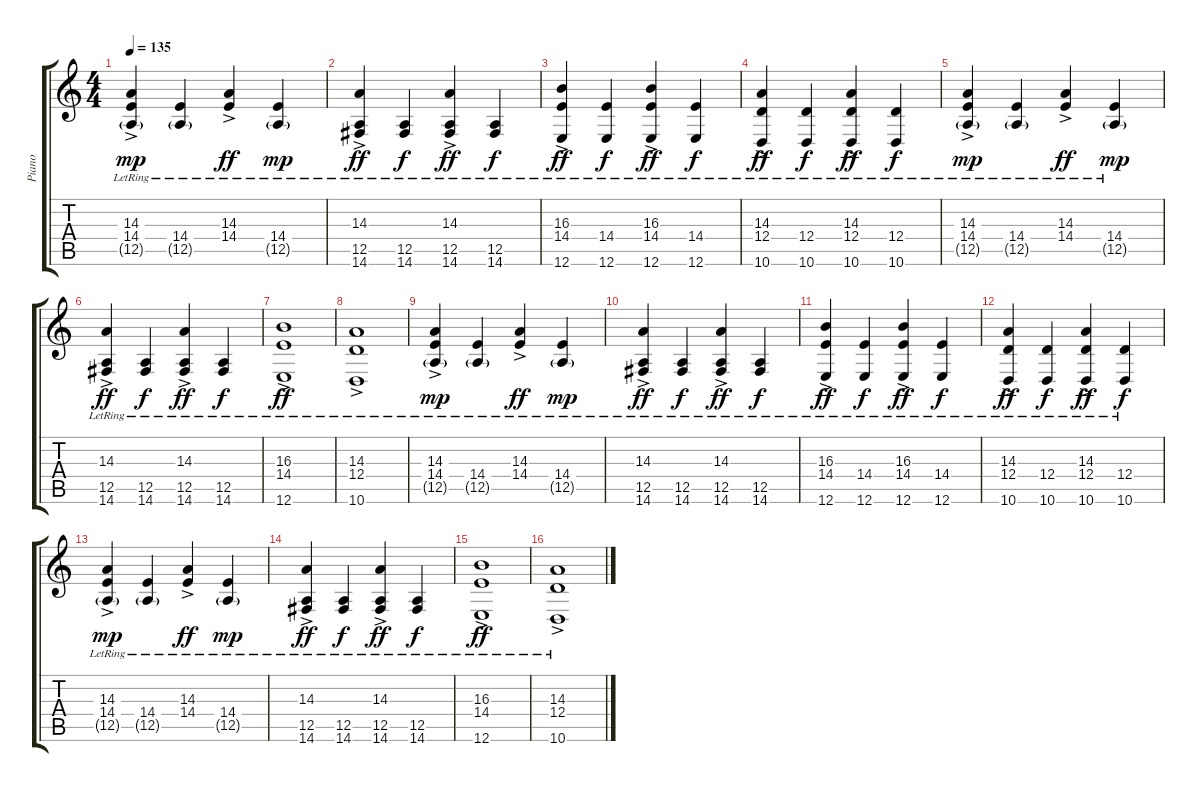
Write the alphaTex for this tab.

\track ("Piano" "Piano") {instrument acousticgrandpiano}
\staff {score tabs}
\tuning (E4 B3 G3 D3 A2 E2) {hide}
\ts (4 4)
\tempo 135
\clef g2
\ks c
(14.3{ac lr} 14.4{lr} 12.5{g lr}).4{dy mp} (14.4{lr} 12.5{g lr}).4 (14.3{ac lr} 14.4{lr}).4{dy ff} (14.4{lr} 12.5{g lr}).4{dy mp} |
(14.3{ac lr} 12.5{lr} 14.6{lr}).4{dy ff} (12.5{lr} 14.6{lr}).4{dy f} (14.3{ac lr} 12.5{lr} 14.6{lr}).4{dy ff} (12.5{lr} 14.6{lr}).4{dy f} |
(16.3{ac lr} 14.4{lr} 12.6{lr}).4{dy ff} (14.4{lr} 12.6{lr}).4{dy f} (16.3{ac lr} 14.4{lr} 12.6{lr}).4{dy ff} (14.4{lr} 12.6{lr}).4{dy f} |
(14.3{ac lr} 12.4{lr} 10.6{lr}).4{dy ff} (12.4{lr} 10.6{lr}).4{dy f} (14.3{ac lr} 12.4{lr} 10.6{lr}).4{dy ff} (12.4{lr} 10.6{lr}).4{dy f} |
(14.3{ac lr} 14.4{lr} 12.5{g lr}).4{dy mp} (14.4{lr} 12.5{g lr}).4 (14.3{ac lr} 14.4{lr}).4{dy ff} (14.4{lr} 12.5{g lr}).4{dy mp} |
(14.3{ac lr} 12.5{lr} 14.6{lr}).4{dy ff} (12.5{lr} 14.6{lr}).4{dy f} (14.3{ac lr} 12.5{lr} 14.6{lr}).4{dy ff} (12.5{lr} 14.6{lr}).4{dy f} |
(16.3{ac lr} 14.4{lr} 12.6{lr}).1{dy ff} |
(14.3{ac lr} 12.4{lr} 10.6{lr}).1 |
(14.3{ac lr} 14.4{lr} 12.5{g lr}).4{dy mp} (14.4{lr} 12.5{g lr}).4 (14.3{ac lr} 14.4{lr}).4{dy ff} (14.4{lr} 12.5{g lr}).4{dy mp} |
(14.3{ac lr} 12.5{lr} 14.6{lr}).4{dy ff} (12.5{lr} 14.6{lr}).4{dy f} (14.3{ac lr} 12.5{lr} 14.6{lr}).4{dy ff} (12.5{lr} 14.6{lr}).4{dy f} |
(16.3{ac lr} 14.4{lr} 12.6{lr}).4{dy ff} (14.4{lr} 12.6{lr}).4{dy f} (16.3{ac lr} 14.4{lr} 12.6{lr}).4{dy ff} (14.4{lr} 12.6{lr}).4{dy f} |
(14.3{ac lr} 12.4{lr} 10.6{lr}).4{dy ff} (12.4{lr} 10.6{lr}).4{dy f} (14.3{ac lr} 12.4{lr} 10.6{lr}).4{dy ff} (12.4{lr} 10.6{lr}).4{dy f} |
(14.3{ac lr} 14.4{lr} 12.5{g lr}).4{dy mp} (14.4{lr} 12.5{g lr}).4 (14.3{ac lr} 14.4{lr}).4{dy ff} (14.4{lr} 12.5{g lr}).4{dy mp} |
(14.3{ac lr} 12.5{lr} 14.6{lr}).4{dy ff} (12.5{lr} 14.6{lr}).4{dy f} (14.3{ac lr} 12.5{lr} 14.6{lr}).4{dy ff} (12.5{lr} 14.6{lr}).4{dy f} |
(16.3{ac lr} 14.4{lr} 12.6{lr}).1{dy ff} |
(14.3{ac lr} 12.4{lr} 10.6{lr}).1
